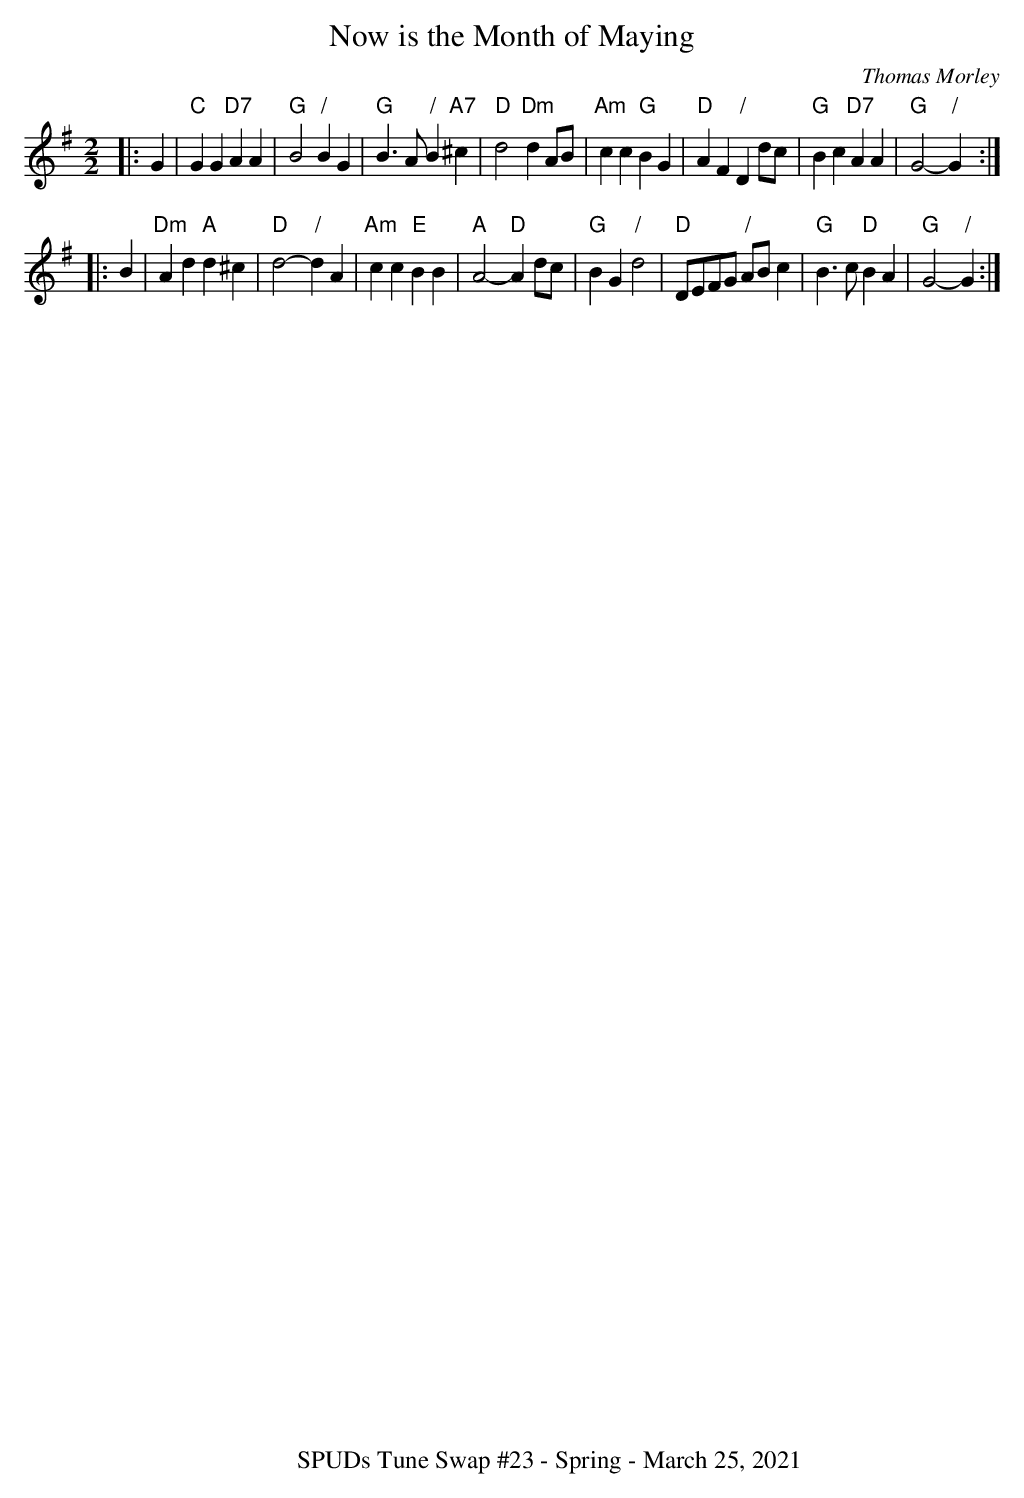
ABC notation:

X:1
T:Now is the Month of Maying
C:Thomas Morley
L:1/4
M:2/2
K:G
|: G | "C"GG "D7"AA | "G"B2 "/"BG | "G"B3/A/ "/"B "A7"^c | "D"d2 "Dm"dA/B/ |\
"Am"cc "G"BG | "D"AF "/"Dd/c/ | "G"Bc "D7"AA | "G"G2- "/"G :|
|: B | "Dm"Ad "A"d^c | "D"d2- "/"dA | "Am"cc "E"BB | "A"A2- "D"Ad/c/ |\
"G"BG "/"d2 | "D"D/E/F/G/ "/"A/B/c | "G"B3/c/ "D"BA | "G"G2- "/"G :|
